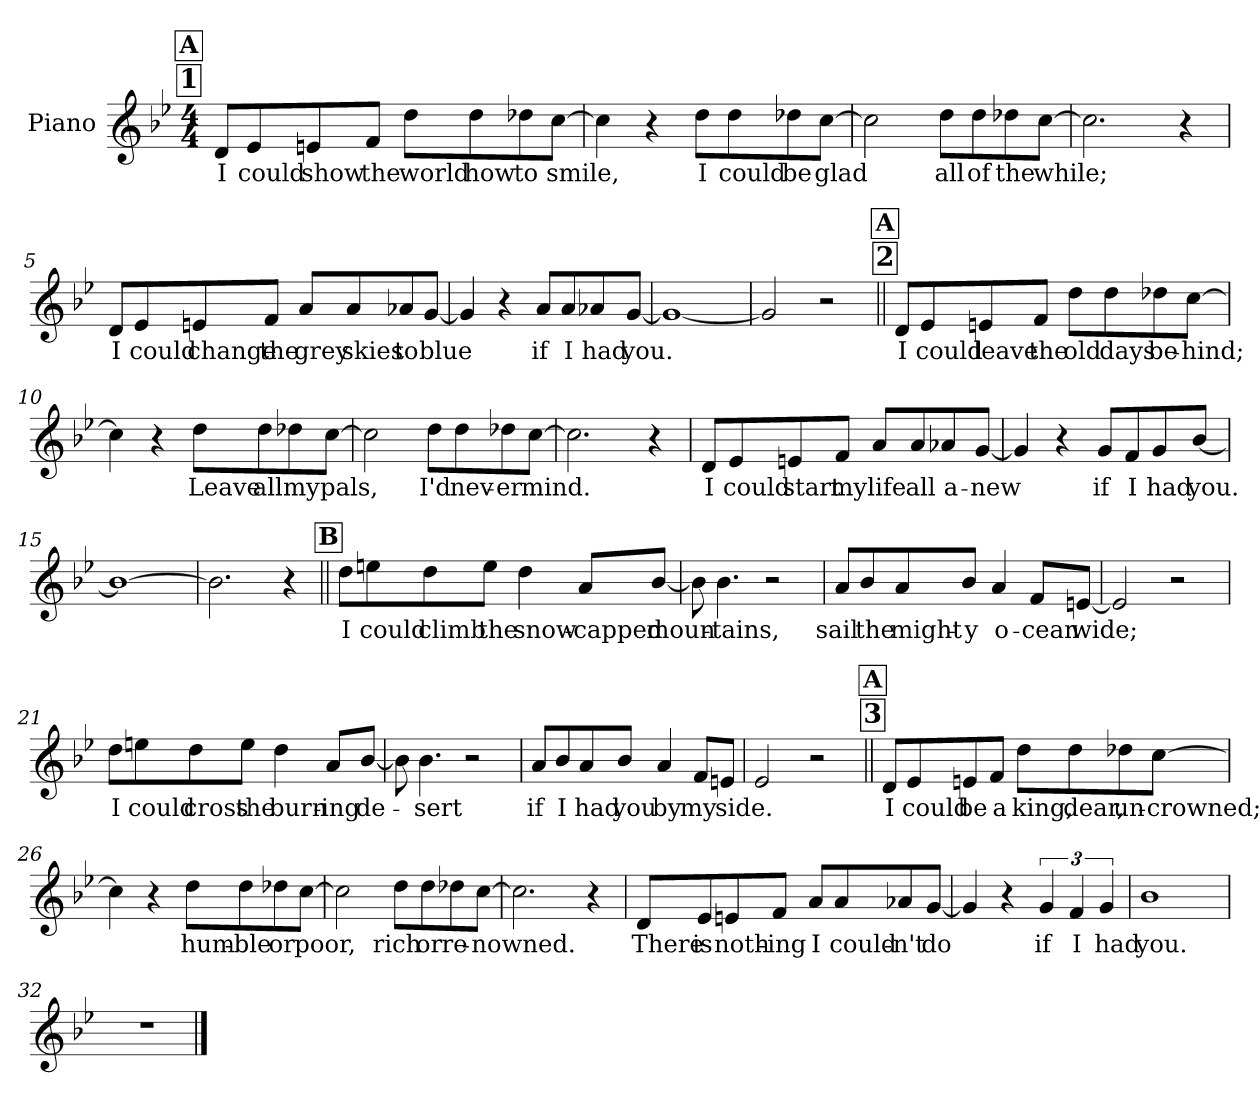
**kern	**text
*part1	*part1
*staff1	*staff1
*I"Piano	*
*I'Pno.	*
*clefG2	*
*k[b-e-]	*
*M4/4	*
!!LO:REH:place=s1:a:t=1
!!LO:REH:place=s1:a:fs=14:t=A
=1	=1
!	!LO:LY:b
8d/L	I
!	!LO:LY:b
8e-/	could
!	!LO:LY:b
8en/	show
!	!LO:LY:b
8f/J	the
!	!LO:LY:b
8dd\L	world
!	!LO:LY:b
8dd\	how
!	!LO:LY:b
8dd-X\	to
!	!LO:LY:b
[8cc\J	smile,
=2	=2
4cc\]	.
4r	.
!	!LO:LY:b
8dd\L	I
!	!LO:LY:b
8dd\	could
!	!LO:LY:b
8dd-X\	be
!	!LO:LY:b
[8cc\J	glad
=3	=3
2cc\]	.
!	!LO:LY:b
8dd\L	all
!	!LO:LY:b
8dd\	of
!	!LO:LY:b
8dd-X\	the
!	!LO:LY:b
[8cc\J	while;
=4	=4
2.cc\]	.
4r	.
!!LO:LB:g=z
=5	=5
!	!LO:LY:b
8d/L	I
!	!LO:LY:b
8e-/	could
!	!LO:LY:b
8en/	change
!	!LO:LY:b
8f/J	the
!	!LO:LY:b
8a/L	grey
!	!LO:LY:b
8a/	skies
!	!LO:LY:b
8a-X/	to
!	!LO:LY:b
[8g/J	blue
=6	=6
4g/]	.
4r	.
!	!LO:LY:b
8a/L	if
!	!LO:LY:b
8a/	I
!	!LO:LY:b
8a-X/	had
!	!LO:LY:b
[8g/J	you.
=7	=7
1g_	.
=8	=8
2g/]	.
2r	.
!!LO:LB:g=z
!!LO:REH:place=s1:a:t=2
!!LO:REH:place=s1:a:fs=14:t=A
=9||	=9||
!	!LO:LY:b
8d/L	I
!	!LO:LY:b
8e-/	could
!	!LO:LY:b
8en/	leave
!	!LO:LY:b
8f/J	the
!	!LO:LY:b
8dd\L	old
!	!LO:LY:b
8dd\	days
!	!LO:LY:b
8dd-X\	be-
!	!LO:LY:b
[8cc\J	-hind;
=10	=10
4cc\]	.
4r	.
!	!LO:LY:b
8dd\L	Leave
!	!LO:LY:b
8dd\	all
!	!LO:LY:b
8dd-X\	my
!	!LO:LY:b
[8cc\J	pals,
=11	=11
2cc\]	.
!	!LO:LY:b
8dd\L	I'd
!	!LO:LY:b
8dd\	nev-
!	!LO:LY:b
8dd-X\	-er
!	!LO:LY:b
[8cc\J	mind.
=12	=12
2.cc\]	.
4r	.
!!LO:LB:g=z
=13	=13
!	!LO:LY:b
8d/L	I
!	!LO:LY:b
8e-/	could
!	!LO:LY:b
8en/	start
!	!LO:LY:b
8f/J	my
!	!LO:LY:b
8a/L	life
!	!LO:LY:b
8a/	all
!	!LO:LY:b
8a-X/	a-
!	!LO:LY:b
[8g/J	-new
=14	=14
4g/]	.
4r	.
!	!LO:LY:b
8g/L	if
!	!LO:LY:b
8f/	I
!	!LO:LY:b
8g/	had
!	!LO:LY:b
[8b-/J	you.
=15	=15
1b-_	.
=16	=16
2.b-\]	.
4r	.
!!LO:LB:g=z
!!LO:REH:place=s1:a:fs=14:t=B
=17||	=17||
!	!LO:LY:b
8dd\L	I
!	!LO:LY:b
8een\	could
!	!LO:LY:b
8dd\	climb
!	!LO:LY:b
8ee\J	the
!	!LO:LY:b
4dd\	snow-
!	!LO:LY:b
8a/L	-capped
!	!LO:LY:b
[8b-/J	moun-
=18	=18
8b-\]	.
!	!LO:LY:b
4.b-\	-tains,
2r	.
=19	=19
!	!LO:LY:b
8a/L	sail
!	!LO:LY:b
8b-/	the
!	!LO:LY:b
8a/	might-
!	!LO:LY:b
8b-/J	-y
!	!LO:LY:b
4a/	o-
!	!LO:LY:b
8f/L	-cean
!	!LO:LY:b
[8en/J	wide;
=20	=20
2e/]	.
2r	.
!!LO:LB:g=z
=21	=21
!	!LO:LY:b
8dd\L	I
!	!LO:LY:b
8een\	could
!	!LO:LY:b
8dd\	cross
!	!LO:LY:b
8ee\J	the
!	!LO:LY:b
4dd\	burn-
!	!LO:LY:b
8a/L	-ing
!	!LO:LY:b
[8b-/J	de-
=22	=22
8b-\]	.
!	!LO:LY:b
4.b-\	-sert
2r	.
=23	=23
!	!LO:LY:b
8a/L	if
!	!LO:LY:b
8b-/	I
!	!LO:LY:b
8a/	had
!	!LO:LY:b
8b-/J	you
!	!LO:LY:b
4a/	by
!	!LO:LY:b
8f/L	my
!	!LO:LY:b
8en/J	side.
=24	=24
2e-/	.
2r	.
!!LO:LB:g=z
!!LO:REH:place=s1:a:t=3
!!LO:REH:place=s1:a:fs=14:t=A
=25||	=25||
!	!LO:LY:b
8d/L	I
!	!LO:LY:b
8e-/	could
!	!LO:LY:b
8en/	be
!	!LO:LY:b
8f/J	a
!	!LO:LY:b
8dd\L	king,
!	!LO:LY:b
8dd\	dear,
!	!LO:LY:b
8dd-X\	un-
!	!LO:LY:b
[8cc\J	-crowned;
=26	=26
4cc\]	.
4r	.
!	!LO:LY:b
8dd\L	hum-
!	!LO:LY:b
8dd\	-ble
!	!LO:LY:b
8dd-X\	or
!	!LO:LY:b
[8cc\J	poor,
=27	=27
2cc\]	.
!	!LO:LY:b
8dd\L	rich
!	!LO:LY:b
8dd\	or
!	!LO:LY:b
8dd-X\	re-
!	!LO:LY:b
[8cc\J	-nowned.
=28	=28
2.cc\]	.
4r	.
!!LO:LB:g=z
=29	=29
!	!LO:LY:b
8d/L	There
!	!LO:LY:b
8e-/	is
!	!LO:LY:b
8en/	noth-
!	!LO:LY:b
8f/J	-ing
!	!LO:LY:b
8a/L	I
!	!LO:LY:b
8a/	could-
!	!LO:LY:b
8a-X/	-n't
!	!LO:LY:b
[8g/J	do
=30	=30
4g/]	.
4r	.
!	!LO:LY:b
6g/	if
!	!LO:LY:b
6f/	I
!	!LO:LY:b
6g/	had
=31	=31
!	!LO:LY:b
1b-	you.
=32	=32
1r	.
==	==
*-	*-
